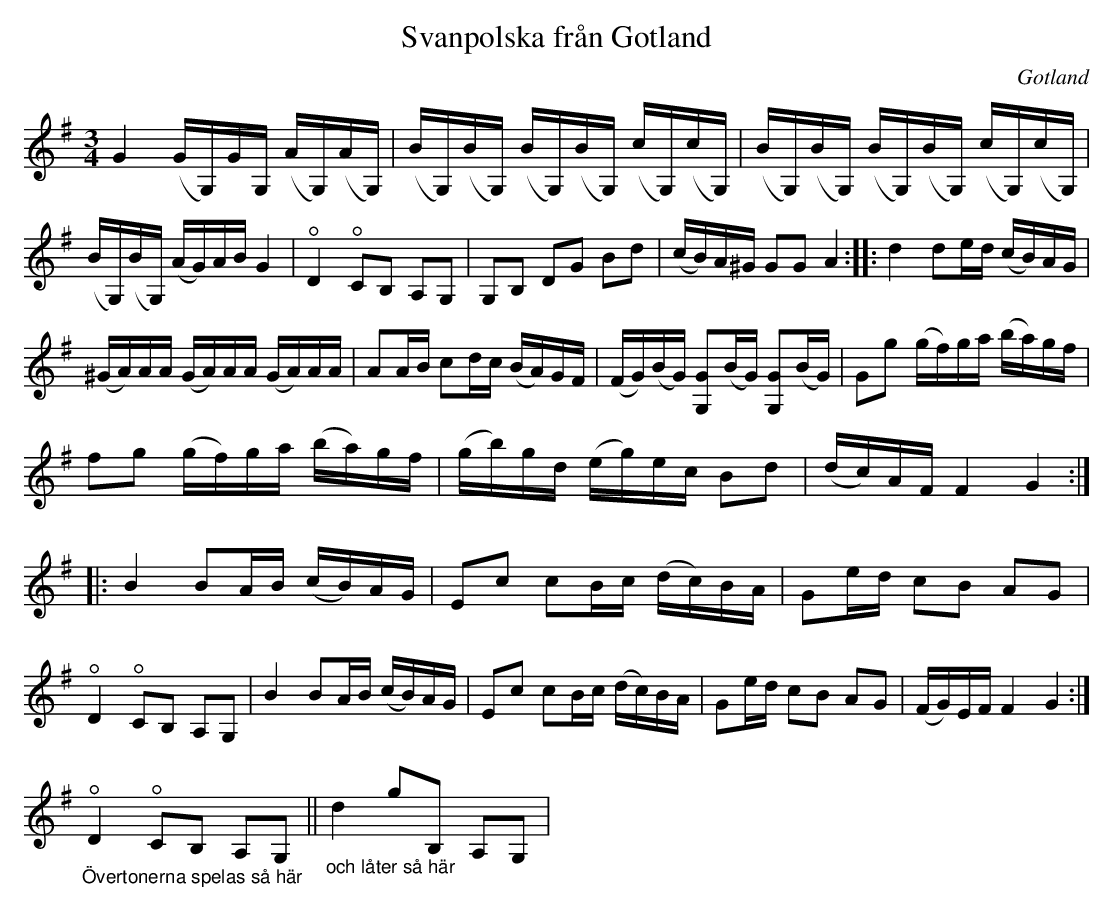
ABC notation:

X:1
T:Svanpolska från Gotland
O:Gotland
M:3/4
L:1/16
U:o=open
K:G
G4 (GG,)GG, (AG,)(AG,) | (BG,)(BG,) (BG,)(BG,) (cG,)(cG,) | (BG,)(BG,) (BG,)(BG,) (cG,)(cG,) | (BG,)(BG,) (AG)AB G4 | oD4 oC2B,2 A,2G,2 |
G,2B,2 D2G2 B2d2 | (cB)A^G G2G2 A4 :: d4 d2ed (cB)AG | (^GA)AA (GA)AA (GA)AA | A2AB c2dc (BA)GF |
(FG)(BG) [G,2G2](BG) [G,2G2](BG) | G2g2 (gf)ga (ba)gf | f2g2 (gf)ga (ba)gf | (gb)gd (eg)ec B2d2 |
(dc)AF F4 G4 :: B4 B2AB (cB)AG | E2c2 c2Bc (dc)BA | G2ed c2B2 A2G2 |
oD4 oC2B,2 A,2G,2 | B4 B2AB (cB)AG | E2c2 c2Bc (dc)BA | G2ed c2B2 A2G2 |
(FG)EF F4 G4 :|
%%text
"_Övertonerna spelas så här"\
oD4 oC2B,2 A,2G,2 ||
"_och låter så här" \
d4 g2B,2 A,2G,2 |
